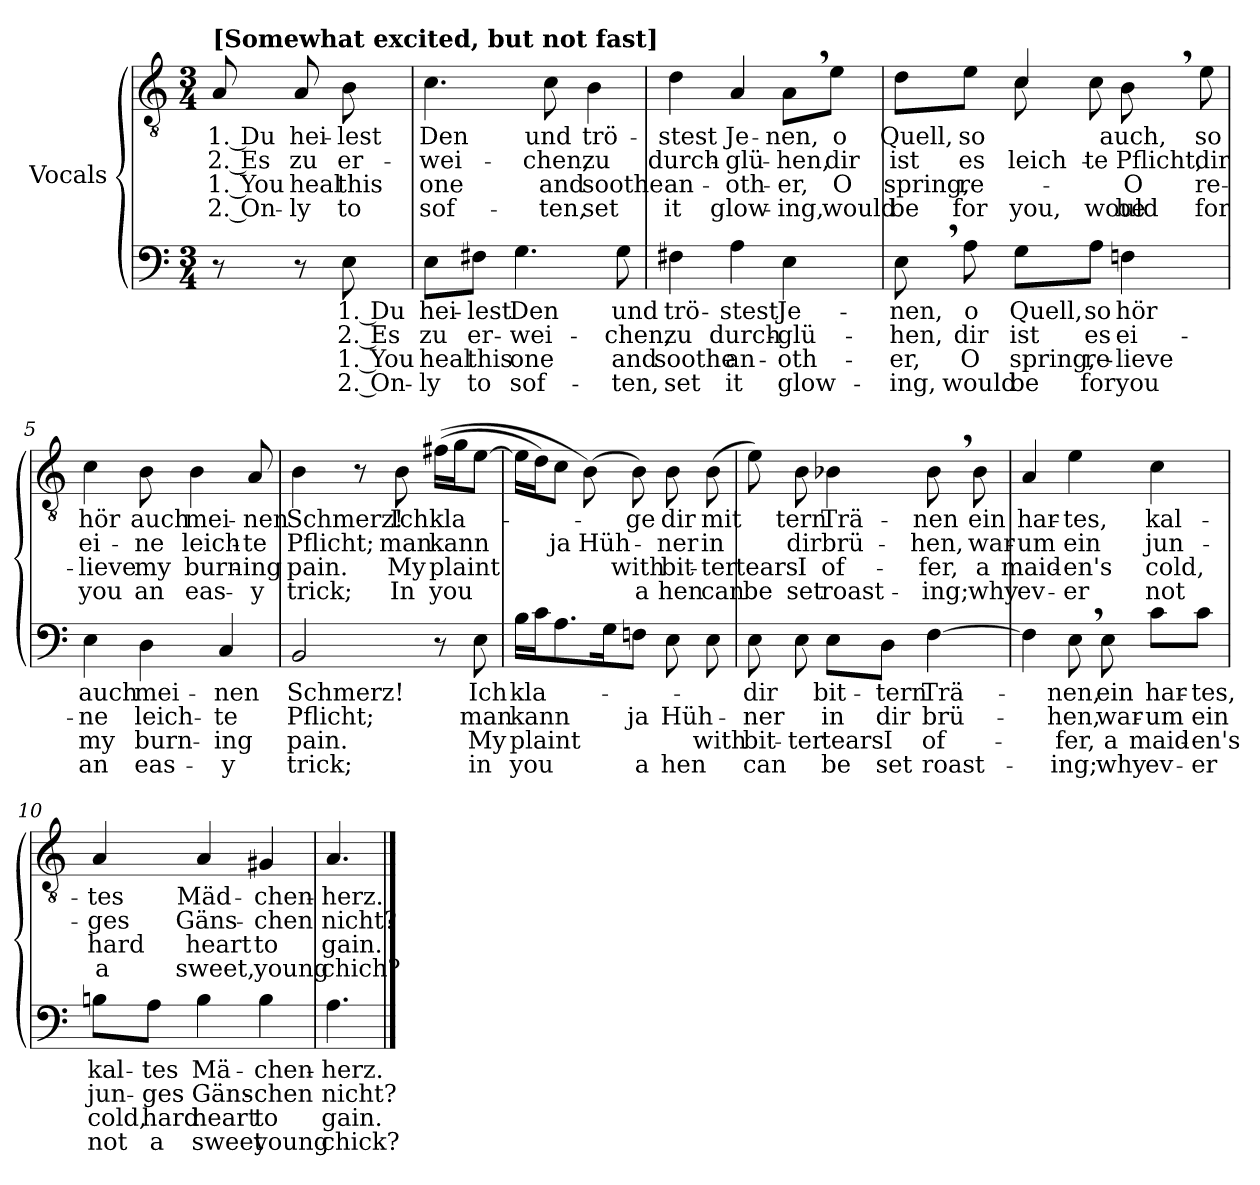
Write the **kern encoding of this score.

**kern	**text	**text	**text	**text	**kern	**text	**text	**text	**text
*part1	*part1	*part1	*part1	*part1	*part1	*part1	*part1	*part1	*part1
*staff2	*staff2	*staff2	*staff2	*staff2	*staff1	*staff1	*staff1	*staff1	*staff1
*I"Vocals	*	*	*	*	*	*	*	*	*
*clefF4	*	*	*	*	*clefGv2	*	*	*	*
*k[]	*	*	*	*	*k[]	*	*	*	*
*C:	*	*	*	*	*C:	*	*	*	*
*M3/4	*	*	*	*	*M3/4	*	*	*	*
=1	=1	=1	=1	=1	=1	=1	=1	=1	=1
!	!	!	!	!	!LO:TX:a:B:t=Etwas aufgeregt, aber nicht schnell\n[Somewhat excited, but not fast]	!	!	!	!
!	!	!	!	!	!	!LO:LY:b	!LO:LY:b	!LO:LY:b	!LO:LY:b
8r	.	.	.	.	8A/	1. Du	2. Es	1. You	2. On-
!	!	!	!	!	!	!LO:LY:b	!LO:LY:b	!LO:LY:b	!LO:LY:b
8r	.	.	.	.	8A/	hei-	zu	heal	-ly
!	!LO:LY:b	!LO:LY:b	!LO:LY:b	!LO:LY:b	!	!LO:LY:b	!LO:LY:b	!LO:LY:b	!LO:LY:b
8E\	1. Du	-2. Es	1. You	2. On-	8B\	-lest	er-	this	to
=2	=2	=2	=2	=2	=2	=2	=2	=2	=2
!	!LO:LY:b	!LO:LY:b	!LO:LY:b	!LO:LY:b	!	!LO:LY:b	!LO:LY:b	!LO:LY:b	!LO:LY:b
8E\L	-hei-	zu	heal	ly	4.c\	Den	wei-	one	-sof-
!	!LO:LY:b	!LO:LY:b	!LO:LY:b	!LO:LY:b	!	!	!	!	!
8F#X\J	-lest	er-	this	to	.	.	.	.	.
!	!LO:LY:b	!LO:LY:b	!LO:LY:b	!LO:LY:b	!	!	!	!	!
4.G\	Den	-wei-	one	sof-	.	.	.	.	.
!	!	!	!	!	!	!LO:LY:b	!LO:LY:b	!LO:LY:b	!LO:LY:b
.	.	.	.	.	8c\	und	-chen,	and	-ten,
!	!	!	!	!	!	!LO:LY:b	!LO:LY:b	!LO:LY:b	!LO:LY:b
.	.	.	.	.	4B\	trö-	zu	soothe	set
!	!LO:LY:b	!LO:LY:b	!LO:LY:b	!LO:LY:b	!	!	!	!	!
8G\	und	-chen,	and	-ten,	.	.	.	.	.
=3	=3	=3	=3	=3	=3	=3	=3	=3	=3
!	!LO:LY:b	!LO:LY:b	!LO:LY:b	!LO:LY:b	!	!LO:LY:b	!LO:LY:b	!LO:LY:b	!LO:LY:b
4F#X\	trö-	zu	soothe	set	4d\	stest	durch-	an-	it
!	!LO:LY:b	!LO:LY:b	!LO:LY:b	!LO:LY:b	!	!LO:LY:b	!LO:LY:b	!LO:LY:b	!LO:LY:b
4A\	-stest	durch-	an-	it	4A/	Je-	-glü-	-oth-	glow-
!	!LO:LY:b	!LO:LY:b	!LO:LY:b	!LO:LY:b	!	!LO:LY:b	!LO:LY:b	!LO:LY:b	!LO:LY:b
4E\	Je-	-glü-	-oth-	glow-	8A,>\L	-nen,	-hen,	-er,	-ing,
!	!	!	!	!	!	!LO:LY:b	!LO:LY:b	!LO:LY:b	!LO:LY:b
.	.	.	.	.	8e\J	o	dir	O	would
!!LO:LB:g=z
=4	=4	=4	=4	=4	=4	=4	=4	=4	=4
!	!LO:LY:b	!LO:LY:b	!LO:LY:b	!LO:LY:b	!	!LO:LY:b	!LO:LY:b	!LO:LY:b	!LO:LY:b
*	*	*	*	*	*^	*	*	*	*
8E,>\	nen,	hen,	-er,	ing,	8d\L	4ryy	-Quell,	-ist	-spring,	-be
!	!LO:LY:b	!LO:LY:b	!LO:LY:b	!LO:LY:b	!	!	!LO:LY:b	!LO:LY:b	!LO:LY:b	!LO:LY:b
8A\	o	dir	O	would	8e\J	.	so	es	re-	for
!	!LO:LY:b	!LO:LY:b	!LO:LY:b	!LO:LY:b	!	!	!LO:LY:b	!	!LO:LY:b	!
!	!	!	!	!	!	!	!	!LO:LY:b	!	!LO:LY:b
8G\L	Quell,	ist	spring,	be	4c/	8c\	.	leich-	.	you,
!	!LO:LY:b	!LO:LY:b	!LO:LY:b	!LO:LY:b	!	!	!	!LO:LY:b	!	!LO:LY:b
8A\J	so	es	re-	for	.	8c\	.	-te	.	would
!	!LO:LY:b	!LO:LY:b	!LO:LY:b	!LO:LY:b	!	!	!LO:LY:b	!LO:LY:b	!LO:LY:b	!LO:LY:b
4Fn\	hör	ei-	-lieve	you	8B,>\	4ryy	auch,	Pflicht,	O	be
!	!	!	!	!	!	!	!LO:LY:b	!LO:LY:b	!LO:LY:b	!LO:LY:b
.	.	.	.	.	8e\	.	so	dir	re-	for
*	*	*	*	*	*v	*v	*	*	*	*
=5	=5	=5	=5	=5	=5	=5	=5	=5	=5
!	!LO:LY:b	!LO:LY:b	!LO:LY:b	!LO:LY:b	!	!LO:LY:b	!LO:LY:b	!LO:LY:b	!LO:LY:b
4E\	auch	ne	my	an	4c\	hör	-ei-	lieve	you
!	!LO:LY:b	!LO:LY:b	!LO:LY:b	!LO:LY:b	!	!LO:LY:b	!LO:LY:b	!LO:LY:b	!LO:LY:b
4D\	mei-	leich-	burn-	eas-	8B\	auch	-ne	my	an
!	!	!	!	!	!	!LO:LY:b	!LO:LY:b	!LO:LY:b	!LO:LY:b
.	.	.	.	.	4B\	mei-	leich-	burn-	eas-
!	!LO:LY:b	!LO:LY:b	!LO:LY:b	!LO:LY:b	!	!	!	!	!
4C/	-nen	-te	-ing	-y	.	.	.	.	.
!	!	!	!	!	!	!LO:LY:b	!LO:LY:b	!LO:LY:b	!LO:LY:b
.	.	.	.	.	8A/	-nen	-te	-ing	-y
=6	=6	=6	=6	=6	=6	=6	=6	=6	=6
!	!LO:LY:b	!LO:LY:b	!LO:LY:b	!LO:LY:b	!	!LO:LY:b	!LO:LY:b	!LO:LY:b	!LO:LY:b
2BB/	-Schmerz!	Pflicht;	pain.	trick;	4B\	Schmerz!	Pflicht;	pain.	trick;
.	.	.	.	.	8r	.	.	.	.
!	!	!	!	!	!	!LO:LY:b	!LO:LY:b	!LO:LY:b	!LO:LY:b
.	.	.	.	.	8B\	Ich	man	My	In
!	!	!	!	!	!	!LO:LY:b	!LO:LY:b	!LO:LY:b	!LO:LY:b
8r	.	.	.	.	(>(<16f#X\LL	kla-	kann	plaint	you
.	.	.	.	.	16g\J	.	.	.	.
!	!LO:LY:b	!LO:LY:b	!LO:LY:b	!LO:LY:b	!	!	!	!	!
8E\	Ich	man	My	in	[8e\J	.	.	.	.
=7	=7	=7	=7	=7	=7	=7	=7	=7	=7
!	!LO:LY:b	!LO:LY:b	!LO:LY:b	!LO:LY:b	!	!	!	!	!
16B\LL	kla-	kann	plaint	you	16e\LL]	.	.	.	.
16c\J	.	.	.	.	16d\J)	.	.	.	.
!	!	!	!	!	!	!	!LO:LY:b	!	!
8.A\	.	.	.	.	8c\J	.	ja	.	.
!	!	!	!	!	!	!	!LO:LY:b	!	!
.	.	.	.	.	(<8B\)	.	Hüh-	.	.
16G\k	.	.	.	.	.	.	.	.	.
!	!	!LO:LY:b	!	!LO:LY:b	!	!LO:LY:b	!	!LO:LY:b	!LO:LY:b
8Fn\J	.	ja	.	a	8B\)	ge	.	with	a
!	!	!LO:LY:b	!	!LO:LY:b	!	!LO:LY:b	!LO:LY:b	!LO:LY:b	!LO:LY:b
8E\	.	Hüh-	.	hen	8B\	dir	-ner	bit-	hen
!	!	!	!LO:LY:b	!	!	!LO:LY:b	!LO:LY:b	!LO:LY:b	!LO:LY:b
8E\	.	.	with	.	(<8B\	mit	in	-ter	can
!!LO:LB:g=z
=8	=8	=8	=8	=8	=8	=8	=8	=8	=8
!	!LO:LY:b	!LO:LY:b	!LO:LY:b	!LO:LY:b	!	!	!	!LO:LY:b	!LO:LY:b
8E\	dir	-ner	bit-	can	8e\)	.	.	tears	be
!	!	!	!LO:LY:b	!	!	!LO:LY:b	!LO:LY:b	!LO:LY:b	!LO:LY:b
8E\	.	.	-ter	.	8B\	-tern	-dir	I	set
!	!LO:LY:b	!LO:LY:b	!LO:LY:b	!LO:LY:b	!	!LO:LY:b	!LO:LY:b	!LO:LY:b	!LO:LY:b
8E\L	bit-	in	tears	be	4B-X\	Trä-	brü-	of-	roast-
!	!LO:LY:b	!LO:LY:b	!LO:LY:b	!LO:LY:b	!	!	!	!	!
8D\J	-tern	dir	I	set	.	.	.	.	.
!	!LO:LY:b	!LO:LY:b	!LO:LY:b	!LO:LY:b	!	!LO:LY:b	!LO:LY:b	!LO:LY:b	!LO:LY:b
[4F\	Trä-	brü-	of-	roast-	8B-,>\	-nen	-hen,	-fer,	-ing;
!	!	!	!	!	!	!LO:LY:b	!LO:LY:b	!LO:LY:b	!LO:LY:b
.	.	.	.	.	8B-\	ein	war-	a	why
=9	=9	=9	=9	=9	=9	=9	=9	=9	=9
!	!	!	!	!	!	!LO:LY:b	!LO:LY:b	!LO:LY:b	!LO:LY:b
4F\]	.	.	.	.	4A/	-har-	-um	-maid-	-ev-
!	!LO:LY:b	!LO:LY:b	!LO:LY:b	!LO:LY:b	!	!LO:LY:b	!LO:LY:b	!LO:LY:b	!LO:LY:b
8E,>\	-nen,	-hen,	fer,	ing;	4e\	-tes,	ein	-en's	-er
!	!LO:LY:b	!LO:LY:b	!LO:LY:b	!LO:LY:b	!	!	!	!	!
8E\	ein	war-	a	why	.	.	.	.	.
!	!LO:LY:b	!LO:LY:b	!LO:LY:b	!LO:LY:b	!	!LO:LY:b	!LO:LY:b	!LO:LY:b	!LO:LY:b
8c\L	har-	-um	maid-	ev-	4c\	kal-	jun-	cold,	not
!	!LO:LY:b	!LO:LY:b	!LO:LY:b	!LO:LY:b	!	!	!	!	!
8c\J	-tes,	ein	-en's	-er	.	.	.	.	.
=10	=10	=10	=10	=10	=10	=10	=10	=10	=10
!	!LO:LY:b	!LO:LY:b	!LO:LY:b	!LO:LY:b	!	!LO:LY:b	!LO:LY:b	!LO:LY:b	!LO:LY:b
8Bn\L	-kal-	jun-	cold,	not	4A/	tes	ges	hard	a
!	!LO:LY:b	!LO:LY:b	!LO:LY:b	!LO:LY:b	!	!	!	!	!
8A\J	-tes	-ges	hard	a	.	.	.	.	.
!	!LO:LY:b	!LO:LY:b	!LO:LY:b	!LO:LY:b	!	!LO:LY:b	!LO:LY:b	!LO:LY:b	!LO:LY:b
4B\	Mä-	Gäns-	heart	sweet	4A/	Mäd-	Gäns-	heart	sweet,
!	!LO:LY:b	!LO:LY:b	!LO:LY:b	!LO:LY:b	!	!LO:LY:b	!LO:LY:b	!LO:LY:b	!LO:LY:b
4B\	-chen-	-chen	to	young	4G#X/	-chen-	-chen	to	young
=11	=11	=11	=11	=11	=11	=11	=11	=11	=11
!	!LO:LY:b	!LO:LY:b	!LO:LY:b	!LO:LY:b	!	!LO:LY:b	!LO:LY:b	!LO:LY:b	!LO:LY:b
4.A\	herz.	nicht?	gain.	chick?	4.A/	-herz.	nicht?	gain.	chich?
==	==	==	==	==	==	==	==	==	==
*-	*-	*-	*-	*-	*-	*-	*-	*-	*-
